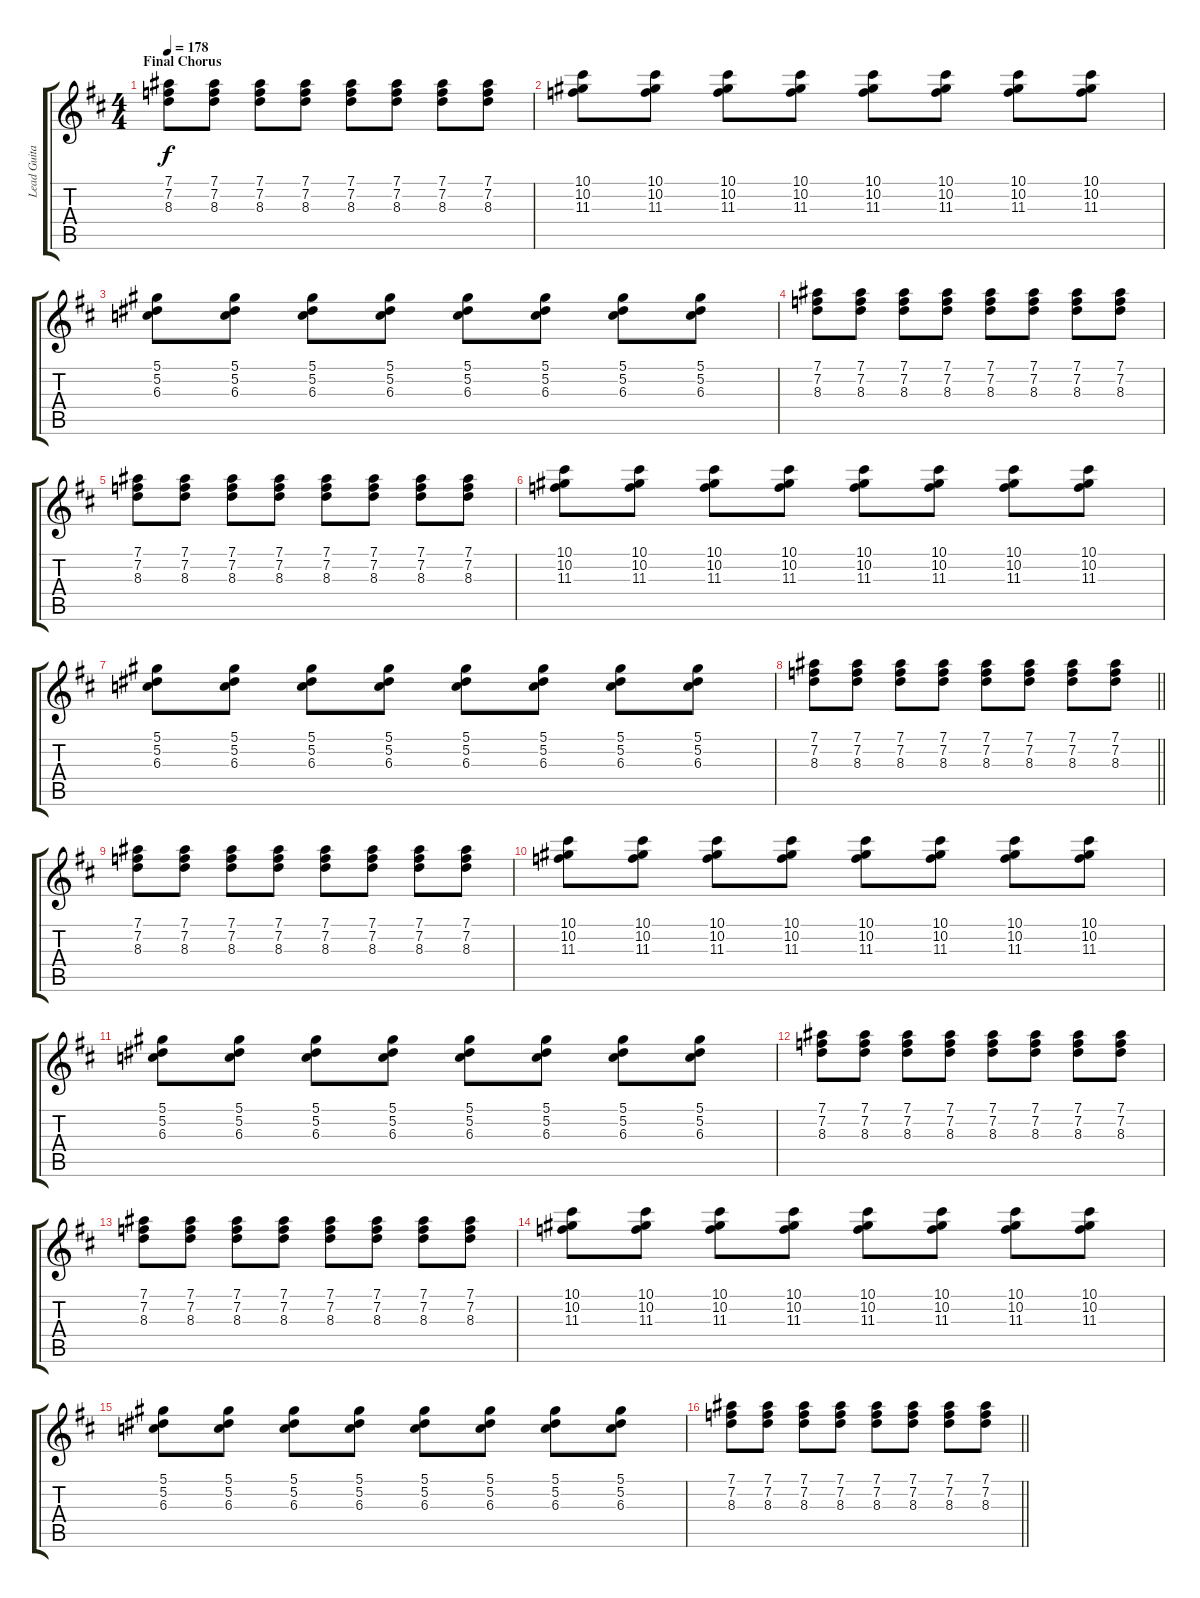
\track ("Lead Guitar" "Lead Guita") {instrument distortionguitar}
\staff {score tabs}
\tuning (Eb4 Bb3 Gb3 Db3 Ab2 Eb2) {hide}
\ts (4 4)
\section ("" "Final Chorus")
\tempo 178
\clef g2
\ks bminor
(7.1 7.2 8.3).8{dy f} (7.1 7.2 8.3).8 (7.1 7.2 8.3).8 (7.1 7.2 8.3).8 (7.1 7.2 8.3).8 (7.1 7.2 8.3).8 (7.1 7.2 8.3).8 (7.1 7.2 8.3).8 |
(10.1 10.2 11.3).8 (10.1 10.2 11.3).8 (10.1 10.2 11.3).8 (10.1 10.2 11.3).8 (10.1 10.2 11.3).8 (10.1 10.2 11.3).8 (10.1 10.2 11.3).8 (10.1 10.2 11.3).8 |
(5.1 5.2 6.3).8 (5.1 5.2 6.3).8 (5.1 5.2 6.3).8 (5.1 5.2 6.3).8 (5.1 5.2 6.3).8 (5.1 5.2 6.3).8 (5.1 5.2 6.3).8 (5.1 5.2 6.3).8 |
(7.1 7.2 8.3).8 (7.1 7.2 8.3).8 (7.1 7.2 8.3).8 (7.1 7.2 8.3).8 (7.1 7.2 8.3).8 (7.1 7.2 8.3).8 (7.1 7.2 8.3).8 (7.1 7.2 8.3).8 |
(7.1 7.2 8.3).8 (7.1 7.2 8.3).8 (7.1 7.2 8.3).8 (7.1 7.2 8.3).8 (7.1 7.2 8.3).8 (7.1 7.2 8.3).8 (7.1 7.2 8.3).8 (7.1 7.2 8.3).8 |
(10.1 10.2 11.3).8 (10.1 10.2 11.3).8 (10.1 10.2 11.3).8 (10.1 10.2 11.3).8 (10.1 10.2 11.3).8 (10.1 10.2 11.3).8 (10.1 10.2 11.3).8 (10.1 10.2 11.3).8 |
(5.1 5.2 6.3).8 (5.1 5.2 6.3).8 (5.1 5.2 6.3).8 (5.1 5.2 6.3).8 (5.1 5.2 6.3).8 (5.1 5.2 6.3).8 (5.1 5.2 6.3).8 (5.1 5.2 6.3).8 |
\barLineRight lightlight
(7.1 7.2 8.3).8 (7.1 7.2 8.3).8 (7.1 7.2 8.3).8 (7.1 7.2 8.3).8 (7.1 7.2 8.3).8 (7.1 7.2 8.3).8 (7.1 7.2 8.3).8 (7.1 7.2 8.3).8 |
(7.1 7.2 8.3).8 (7.1 7.2 8.3).8 (7.1 7.2 8.3).8 (7.1 7.2 8.3).8 (7.1 7.2 8.3).8 (7.1 7.2 8.3).8 (7.1 7.2 8.3).8 (7.1 7.2 8.3).8 |
(10.1 10.2 11.3).8 (10.1 10.2 11.3).8 (10.1 10.2 11.3).8 (10.1 10.2 11.3).8 (10.1 10.2 11.3).8 (10.1 10.2 11.3).8 (10.1 10.2 11.3).8 (10.1 10.2 11.3).8 |
(5.1 5.2 6.3).8 (5.1 5.2 6.3).8 (5.1 5.2 6.3).8 (5.1 5.2 6.3).8 (5.1 5.2 6.3).8 (5.1 5.2 6.3).8 (5.1 5.2 6.3).8 (5.1 5.2 6.3).8 |
(7.1 7.2 8.3).8 (7.1 7.2 8.3).8 (7.1 7.2 8.3).8 (7.1 7.2 8.3).8 (7.1 7.2 8.3).8 (7.1 7.2 8.3).8 (7.1 7.2 8.3).8 (7.1 7.2 8.3).8 |
(7.1 7.2 8.3).8 (7.1 7.2 8.3).8 (7.1 7.2 8.3).8 (7.1 7.2 8.3).8 (7.1 7.2 8.3).8 (7.1 7.2 8.3).8 (7.1 7.2 8.3).8 (7.1 7.2 8.3).8 |
(10.1 10.2 11.3).8 (10.1 10.2 11.3).8 (10.1 10.2 11.3).8 (10.1 10.2 11.3).8 (10.1 10.2 11.3).8 (10.1 10.2 11.3).8 (10.1 10.2 11.3).8 (10.1 10.2 11.3).8 |
(5.1 5.2 6.3).8 (5.1 5.2 6.3).8 (5.1 5.2 6.3).8 (5.1 5.2 6.3).8 (5.1 5.2 6.3).8 (5.1 5.2 6.3).8 (5.1 5.2 6.3).8 (5.1 5.2 6.3).8 |
\barLineRight lightlight
(7.1 7.2 8.3).8 (7.1 7.2 8.3).8 (7.1 7.2 8.3).8 (7.1 7.2 8.3).8 (7.1 7.2 8.3).8 (7.1 7.2 8.3).8 (7.1 7.2 8.3).8 (7.1 7.2 8.3).8
